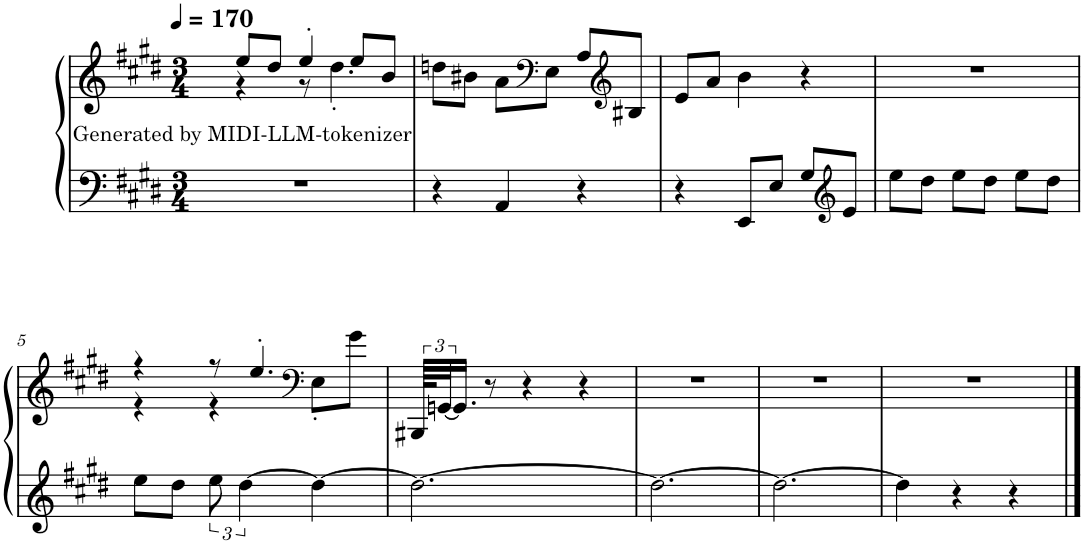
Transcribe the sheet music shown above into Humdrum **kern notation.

**kern	**kern	**text
*part1	*part1	*part1
*staff2	*staff1	*staff1
*I"Piano	*	*
*I'Pno.	*	*
*clefF4	*clefG2	*
*k[f#c#g#d#]	*k[f#c#g#d#]	*
*M3/4	*M3/4	*
*MM170	*MM170	*
=1	=1	=1
!	!	!LO:LY:b
*	*^	*
2.r	8ee/L	4r	Generated by MIDI-LLM-tokenizer
.	8dd#/J	.	.
.	4ee'/	8r	.
.	.	4.dd#'\	.
.	8ee/L	.	.
.	8b/J	.	.
*	*v	*v	*
=2	=2	=2
4r	8ddn\L	.
.	8b#X\J	.
4AA/	8a\L	.
*	*clefF4	*
.	8E\J	.
4r	8A/L	.
*	*clefG2	*
.	8B#X/J	.
=3	=3	=3
4r	8e/L	.
.	8a/J	.
8EE/L	4b\	.
8E/J	.	.
8G#/L	4r	.
*clefG2	*	*
8e/J	.	.
=4	=4	=4
8ee\L	2.r	.
8dd#\J	.	.
8ee\L	.	.
8dd#\J	.	.
8ee\L	.	.
8dd#\J	.	.
!!LO:LB:g=z
=5	=5	=5
*	*^	*
8ee\L	4r	4r	.
8dd#\J	.	.	.
12ee\	8r	4r	.
[6dd#\	.	.	.
.	4.ee'/	.	.
*	*clefF4	*	*
4dd#\_	.	8E'\L	.
.	.	8g#\J	.
*	*v	*v	*
=6	=6	=6
2.dd#\_	96BBB#X/KLLL	.
.	[48GGn/J	.
.	16.GG/JJ]	.
.	8r	.
.	4r	.
.	4r	.
=7	=7	=7
2.dd#\_	2.r	.
=8	=8	=8
2.dd#\_	2.r	.
=9	=9	=9
4dd#\]	2.r	.
4r	.	.
4r	.	.
==	==	==
*-	*-	*-
